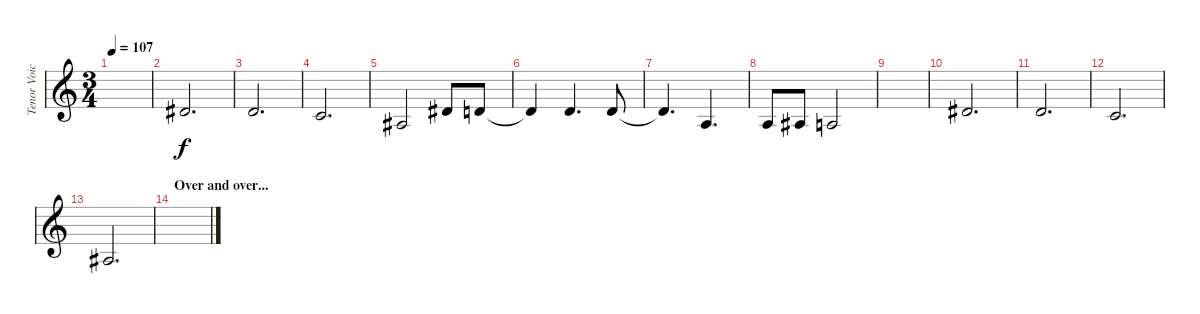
\track ("Tenor Voice" "Tenor Voic") {instrument voiceoohs}
\staff {score}
\tuning (E4 B3 G3 D3 A2 E2 B1) {hide}
\ts (3 4)
\tempo 107
\clef g2
\ks c
|
4.2.2{d} |
3.2.2{d} |
1.2.2{d} |
3.3.2 4.2.8 3.2.8 |
3.2{t}.4 3.2.4{d} 3.2.8 |
3.2{t}.4{d} 2.3.4{d} |
2.3.8 3.3.8 2.3.2 |
|
4.2.2{d} |
3.2.2{d} |
1.2.2{d} |
3.3.2{d} |
\section ("" "Over and over...")
